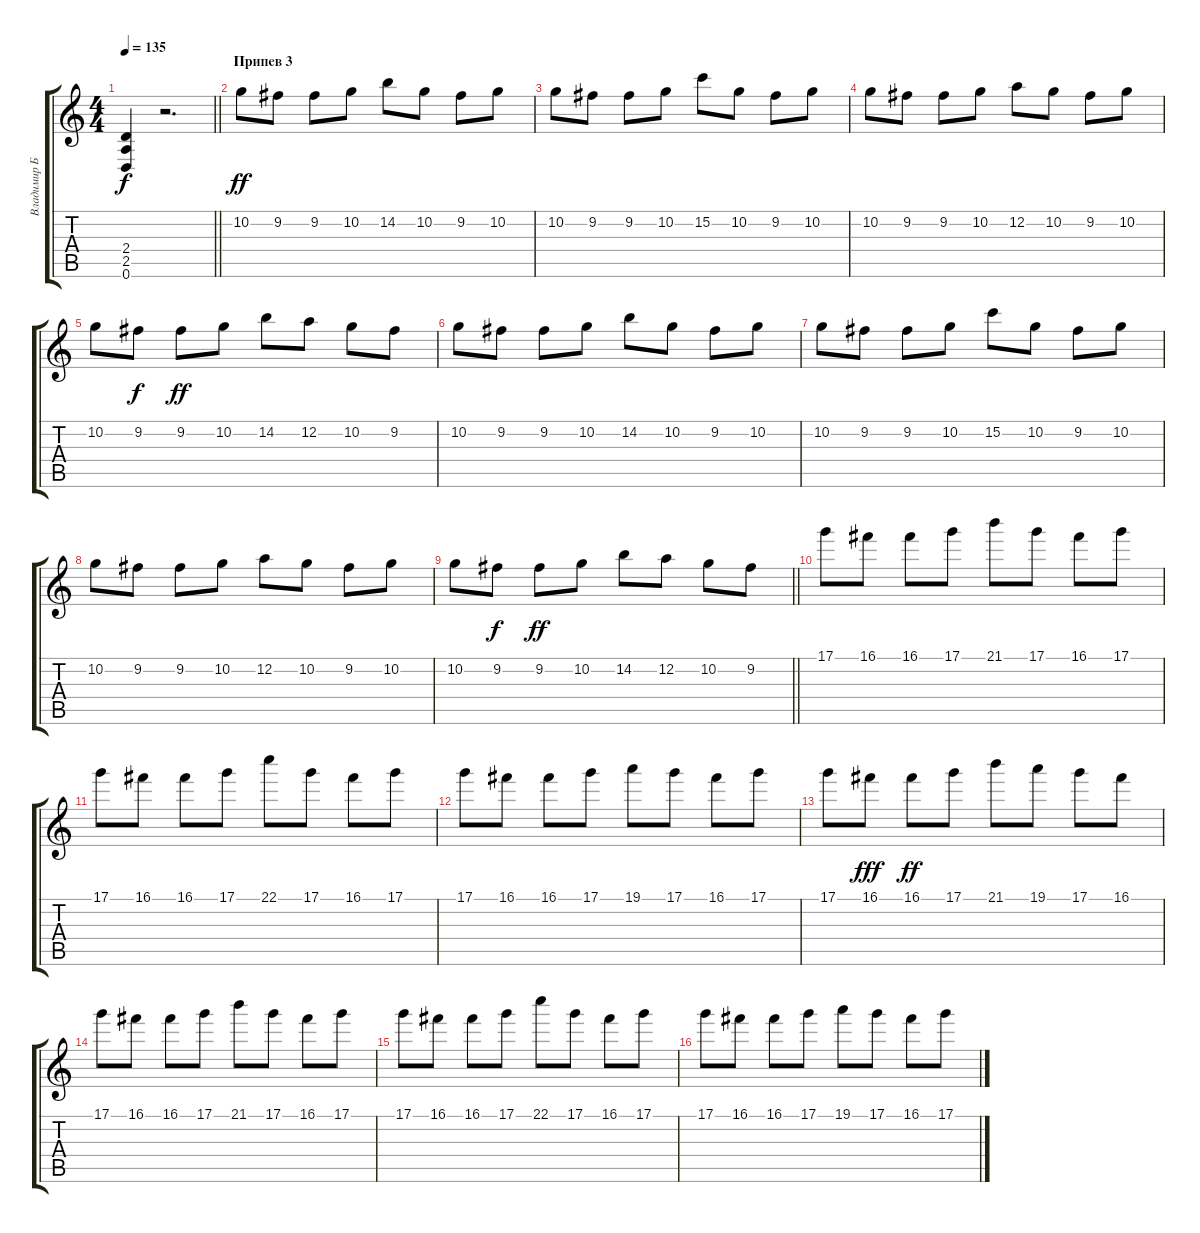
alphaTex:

\track ("Владимир Будник" "Владимир Б") {instrument distortionguitar}
\staff {score tabs}
\tuning (D4 A3 F3 C3 G2 D2) {hide}
\ts (4 4)
\tempo 135
\clef g2
\barLineRight lightlight
\ks c
(2.4 2.5 0.6).4{dy f} r.2{d} |
\section ("" "Припев 3")
10.2.8{dy ff} 9.2.8 9.2.8 10.2.8 14.2.8 10.2.8 9.2.8 10.2.8 |
10.2.8 9.2.8 9.2.8 10.2.8 15.2.8 10.2.8 9.2.8 10.2.8 |
10.2.8 9.2.8 9.2.8 10.2.8 12.2.8 10.2.8 9.2.8 10.2.8 |
10.2.8 9.2.8{dy f} 9.2.8{dy ff} 10.2.8 14.2.8 12.2.8 10.2.8 9.2.8 |
10.2.8 9.2.8 9.2.8 10.2.8 14.2.8 10.2.8 9.2.8 10.2.8 |
10.2.8 9.2.8 9.2.8 10.2.8 15.2.8 10.2.8 9.2.8 10.2.8 |
10.2.8 9.2.8 9.2.8 10.2.8 12.2.8 10.2.8 9.2.8 10.2.8 |
\barLineRight lightlight
10.2.8 9.2.8{dy f} 9.2.8{dy ff} 10.2.8 14.2.8 12.2.8 10.2.8 9.2.8 |
17.1.8 16.1.8 16.1.8 17.1.8 21.1.8 17.1.8 16.1.8 17.1.8 |
17.1.8 16.1.8 16.1.8 17.1.8 22.1.8 17.1.8 16.1.8 17.1.8 |
17.1.8 16.1.8 16.1.8 17.1.8 19.1.8 17.1.8 16.1.8 17.1.8 |
17.1.8 16.1.8{dy fff} 16.1.8{dy ff} 17.1.8 21.1.8 19.1.8 17.1.8 16.1.8 |
17.1.8 16.1.8 16.1.8 17.1.8 21.1.8 17.1.8 16.1.8 17.1.8 |
17.1.8 16.1.8 16.1.8 17.1.8 22.1.8 17.1.8 16.1.8 17.1.8 |
17.1.8 16.1.8 16.1.8 17.1.8 19.1.8 17.1.8 16.1.8 17.1.8
